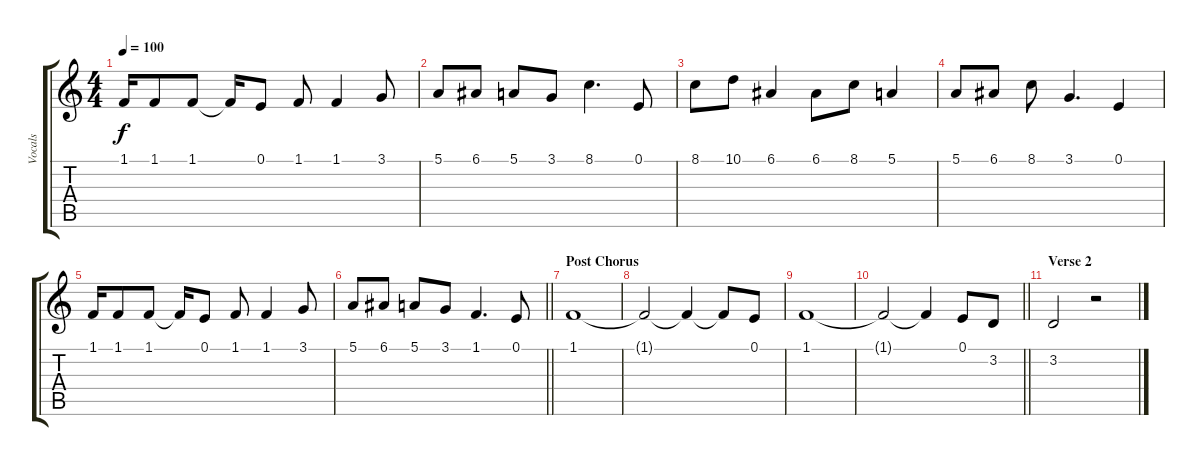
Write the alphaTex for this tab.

\track ("Vocals" "Vocals") {instrument flute}
\staff {score tabs}
\tuning (E4 B3 G3 D3 A2 E2) {hide}
\ts (4 4)
\tempo 100
\clef g2
\ks c
1.1.16{dy f} 1.1.8 1.1.8 1.1{t}.16 0.1.8 1.1.8 1.1.4 3.1.8 |
5.1.8 6.1.8 5.1.8 3.1.8 8.1.4{d} 0.1.8 |
8.1.8 10.1.8 6.1.4 6.1.8 8.1.8 5.1.4 |
5.1.8 6.1.8 8.1.8 3.1.4{d} 0.1.4 |
1.1.16 1.1.8 1.1.8 1.1{t}.16 0.1.8 1.1.8 1.1.4 3.1.8 |
\barLineRight lightlight
5.1.8 6.1.8 5.1.8 3.1.8 1.1.4{d} 0.1.8 |
\section ("" "Post Chorus")
1.1.1{volume 14 instrument flute} |
1.1{t}.2 1.1{t}.4 1.1{t}.8 0.1.8 |
1.1.1 |
\barLineRight lightlight
1.1{t}.2 1.1{t}.4 0.1.8 3.2.8 |
\section ("" "Verse 2")
3.2.2 r.2
